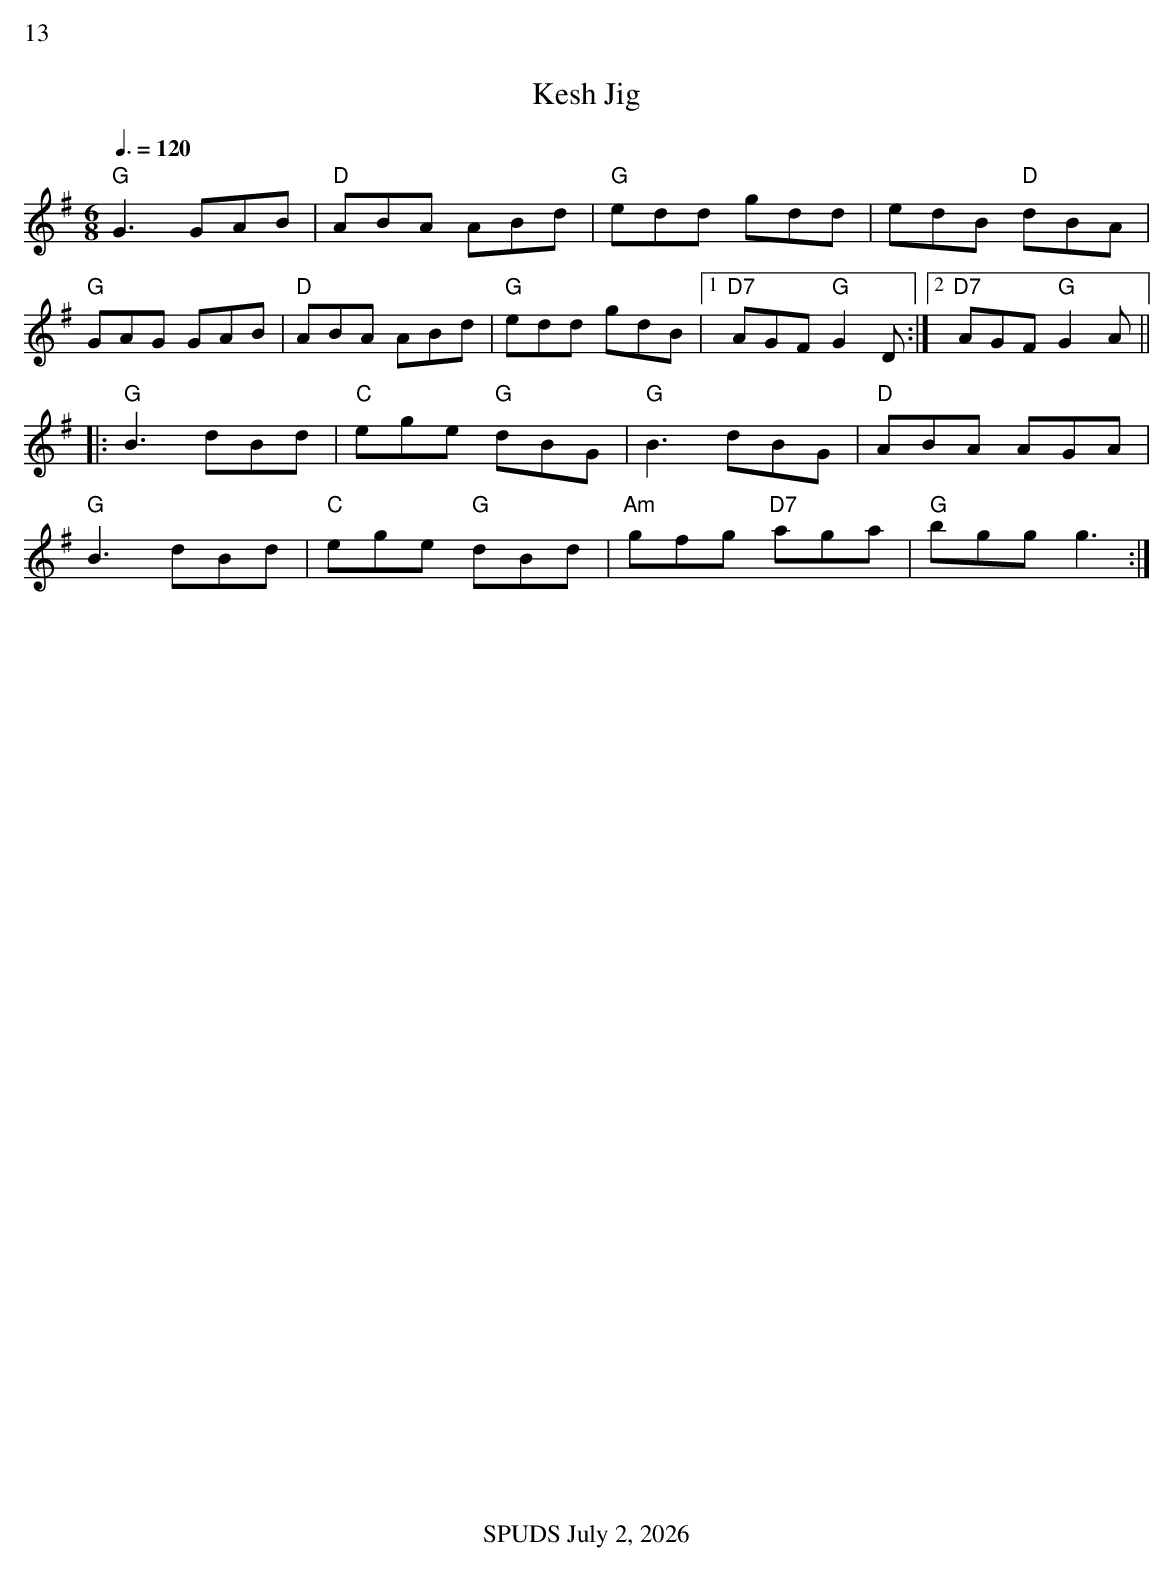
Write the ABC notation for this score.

X:1
%%text 13
T:Kesh Jig
M:6/8
K:G
Q:3/8=120
"G"G3 GAB|"D"ABA ABd|"G"edd gdd|edB "D"dBA|
"G"GAG GAB|"D"ABA ABd|"G"edd gdB|1"D7"AGF "G"G2D:|2"D7"AGF "G"G2A||
|:"G"B3 dBd|"C"ege "G"dBG|"G"B3 dBG|"D"ABA AGA|
"G"B3 dBd|"C"ege "G"dBd|"Am"gfg "D7"aga|"G"bgg g3:|
